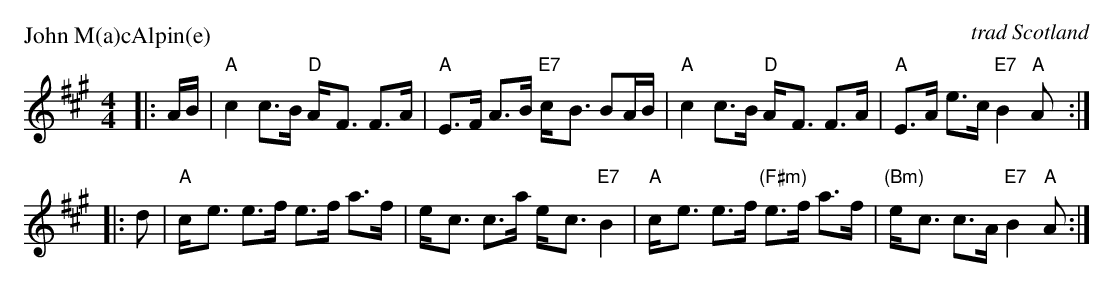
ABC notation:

X:1
P: John M(a)cAlpin(e)
O: trad Scotland
M: 4/4
L: 1/8
K: A
|: A/B/ \
| "A"c2 c>B "D"A-<F F>A | "A"E>F A>B "E7"c-<B BA/B/ \
| "A"c2 c>B "D"A-<F F>A | "A"E>A e>c "E7"B2 "A"A :|
|: d \
| "A"c-<e e>f        e>f a>f |       e-<c c>a  e-<c "E7"B2 \
| "A"c-<e e>f "(F#m)"e>f a>f | "(Bm)"e-<c c>A "E7"B2 "A"A :|
